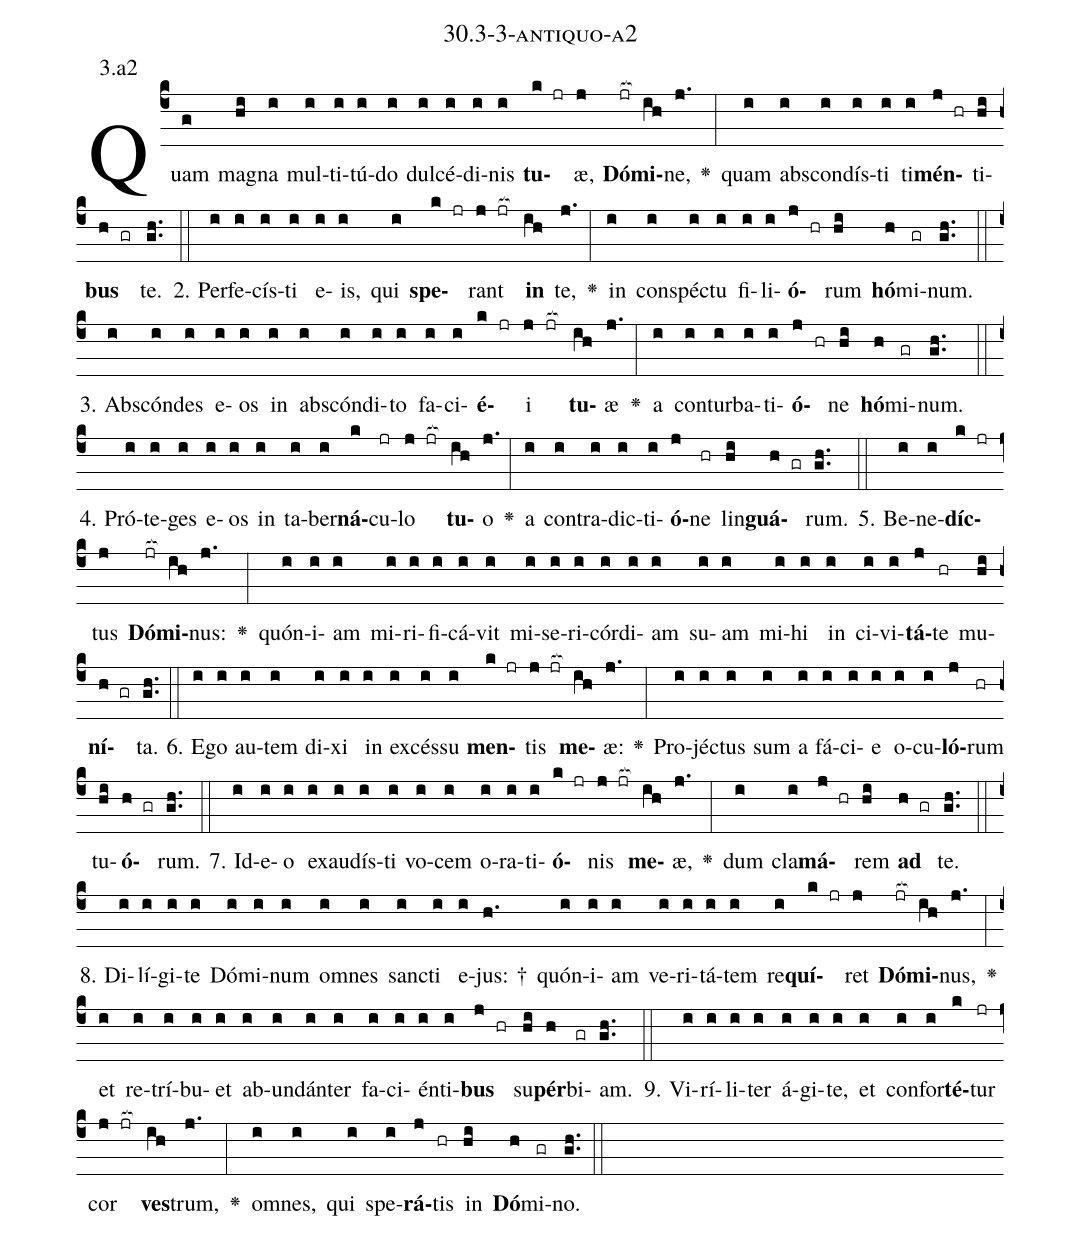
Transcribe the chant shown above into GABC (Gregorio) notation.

name: 30.3-3-antiquo-a2;
annotation: 3.a2;
%%
(c4)Quam(g) ma(hi)gna(i) mul(i)ti(i)tú(i)do(i) dul(i)cé(i)di(i)nis(i) <b>tu</b>(k jr)æ,(j) <b>Dó</b>(jr[ocb:1{])<b>mi</b>(ih[ocb:0}])ne,(j.) <v>\greheightstar</v>(:) quam(i) abs(i)con(i)dís(i)ti(i) ti(i)<b>mén</b>(j hr)ti(hi)<b>bus</b>(h gr) te.(gh..) (::)
2. Per(i)fe(i)cís(i)ti(i) e(i)is,(i) qui(i) <b>spe</b>(k jr)rant(j jr[ocb:1{]) <b>in</b>(ih[ocb:0}]) te,(j.) <v>\greheightstar</v>(:) in(i) con(i)spéc(i)tu(i) fi(i)li(i)<b>ó</b>(j hr)rum(hi) <b>hó</b>(h)mi(gr)num.(gh..) (::)
3. Abs(i)cón(i)des(i) e(i)os(i) in(i) abs(i)cón(i)di(i)to(i) fa(i)ci(i)<b>é</b>(k jr)i(j jr[ocb:1{]) <b>tu</b>(ih[ocb:0}])æ(j.) <v>\greheightstar</v>(:) a(i) con(i)tur(i)ba(i)ti(i)<b>ó</b>(j hr)ne(hi) <b>hó</b>(h)mi(gr)num.(gh..) (::)
4. Pró(i)te(i)ges(i) e(i)os(i) in(i) ta(i)ber(i)<b>ná</b>(k)cu(jr)lo(j jr[ocb:1{]) <b>tu</b>(ih[ocb:0}])o(j.) <v>\greheightstar</v>(:) a(i) con(i)tra(i)dic(i)ti(i)<b>ó</b>(j)ne(hr) lin(hi)<b>guá</b>(h gr)rum.(gh..) (::)
5. Be(i)ne(i)<b>díc</b>(k jr)tus(j) <b>Dó</b>(jr[ocb:1{])<b>mi</b>(ih[ocb:0}])nus:(j.) <v>\greheightstar</v>(:) quón(i)i(i)am(i) mi(i)ri(i)fi(i)cá(i)vit(i) mi(i)se(i)ri(i)cór(i)di(i)am(i) su(i)am(i) mi(i)hi(i) in(i) ci(i)vi(i)<b>tá</b>(j)te(hr) mu(hi)<b>ní</b>(h gr)ta.(gh..) (::)
6. E(i)go(i) au(i)tem(i) di(i)xi(i) in(i) ex(i)cés(i)su(i) <b>men</b>(k jr)tis(j jr[ocb:1{]) <b>me</b>(ih[ocb:0}])æ:(j.) <v>\greheightstar</v>(:) Pro(i)jéc(i)tus(i) sum(i) a(i) fá(i)ci(i)e(i) o(i)cu(i)<b>ló</b>(j)rum(hr) tu(hi)<b>ó</b>(h gr)rum.(gh..) (::)
7. Id(i)e(i)o(i) ex(i)au(i)dís(i)ti(i) vo(i)cem(i) o(i)ra(i)ti(i)<b>ó</b>(k jr)nis(j jr[ocb:1{]) <b>me</b>(ih[ocb:0}])æ,(j.) <v>\greheightstar</v>(:) dum(i) cla(i)<b>má</b>(j hr)rem(hi) <b>ad</b>(h gr) te.(gh..) (::)
8. Di(i)lí(i)gi(i)te(i) Dó(i)mi(i)num(i) om(i)nes(i) sanc(i)ti(i) e(i)jus: †(h.) quón(i)i(i)am(i) ve(i)ri(i)tá(i)tem(i) re(i)<b>quí</b>(k jr)ret(j) <b>Dó</b>(jr[ocb:1{])<b>mi</b>(ih[ocb:0}])nus,(j.) <v>\greheightstar</v>(:) et(i) re(i)trí(i)bu(i)et(i) ab(i)un(i)dán(i)ter(i) fa(i)ci(i)én(i)ti(i)<b>bus</b>(j hr) su(hi)<b>pér</b>(h)bi(gr)am.(gh..) (::)
9. Vi(i)rí(i)li(i)ter(i) á(i)gi(i)te,(i) et(i) con(i)for(i)<b>té</b>(k)tur(jr) cor(j jr[ocb:1{]) <b>ves</b>(ih[ocb:0}])trum,(j.) <v>\greheightstar</v>(:) om(i)nes,(i) qui(i) spe(i)<b>rá</b>(j)tis(hr) in(hi) <b>Dó</b>(h)mi(gr)no.(gh..) (::)
